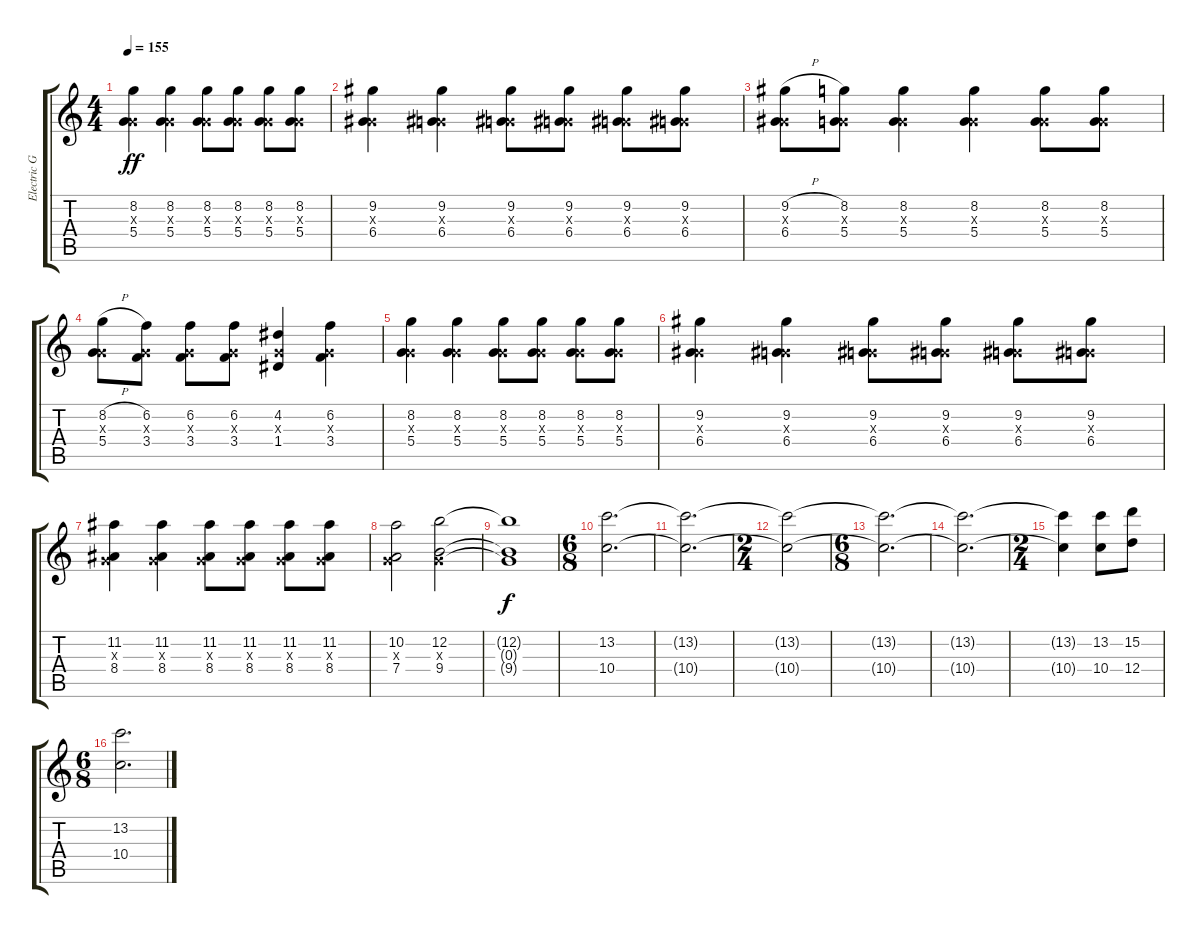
\track ("Electric Guitar Lead: Gus G" "Electric G") {instrument overdrivenguitar}
\staff {score tabs}
\tuning (E4 B3 G3 D3 A2 E2) {hide}
\ts (4 4)
\tempo 155
\clef g2
\ks c
(8.2 0.3{x} 5.4).4{dy ff} (8.2 0.3{x} 5.4).4 (8.2 0.3{x} 5.4).8 (8.2 0.3{x} 5.4).8 (8.2 0.3{x} 5.4).8 (8.2 0.3{x} 5.4).8 |
(9.2 0.3{x} 6.4).4 (9.2 0.3{x} 6.4).4 (9.2 0.3{x} 6.4).8 (9.2 0.3{x} 6.4).8 (9.2 0.3{x} 6.4).8 (9.2 0.3{x} 6.4).8 |
(9.2{h} 0.3{x} 6.4).8 (8.2 0.3{x} 5.4).8 (8.2 0.3{x} 5.4).4 (8.2 0.3{x} 5.4).4 (8.2 0.3{x} 5.4).8 (8.2 0.3{x} 5.4).8 |
(8.2{h} 0.3{x} 5.4).8 (6.2 0.3{x} 3.4).8 (6.2 0.3{x} 3.4).8 (6.2 0.3{x} 3.4).8 (4.2 0.3{x} 1.4).4 (6.2 0.3{x} 3.4).4 |
(8.2 0.3{x} 5.4).4 (8.2 0.3{x} 5.4).4 (8.2 0.3{x} 5.4).8 (8.2 0.3{x} 5.4).8 (8.2 0.3{x} 5.4).8 (8.2 0.3{x} 5.4).8 |
(9.2 0.3{x} 6.4).4 (9.2 0.3{x} 6.4).4 (9.2 0.3{x} 6.4).8 (9.2 0.3{x} 6.4).8 (9.2 0.3{x} 6.4).8 (9.2 0.3{x} 6.4).8 |
(11.2 0.3{x} 8.4).4 (11.2 0.3{x} 8.4).4 (11.2 0.3{x} 8.4).8 (11.2 0.3{x} 8.4).8 (11.2 0.3{x} 8.4).8 (11.2 0.3{x} 8.4).8 |
(10.2 0.3{x} 7.4).2 (12.2 0.3{x} 9.4).2 |
(12.2{t} 0.3{t} 9.4{t}).1{dy f} |
\ts (6 8)
(13.2 10.4).2{d volume 9} |
(13.2{t} 10.4{t}).2{d} |
\ts (2 4)
(13.2{t} 10.4{t}).2 |
\ts (6 8)
(13.2{t} 10.4{t}).2{d} |
(13.2{t} 10.4{t}).2{d} |
\ts (2 4)
(13.2{t} 10.4{t}).4 (13.2 10.4).8{volume 14 balance 11} (15.2 12.4).8 |
\ts (6 8)
(13.2 10.4).2{d volume 0}
